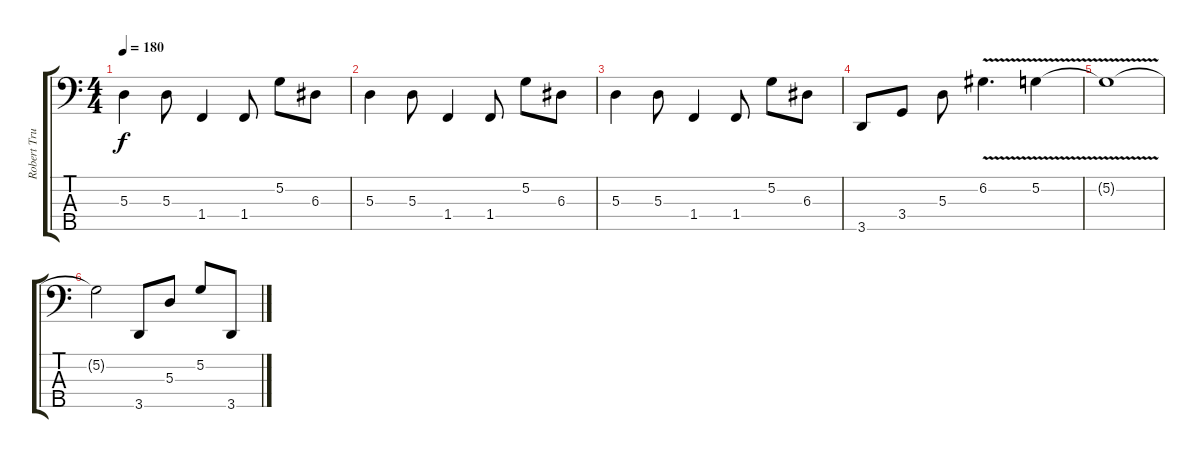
\track ("Robert Trujillo Bass" "Robert Tru") {instrument electricbassfinger}
\staff {score tabs}
\tuning (G2 D2 A1 E1 B0) {hide}
\ts (4 4)
\tempo 180
\clef f4
\ks c
5.3.4{dy f} 5.3.8 1.4.4 1.4.8 5.2.8 6.3.8 |
5.3.4 5.3.8 1.4.4 1.4.8 5.2.8 6.3.8 |
5.3.4 5.3.8 1.4.4 1.4.8 5.2.8 6.3.8 |
3.5.8 3.4.8 5.3.8 6.2{v}.4{d} 5.2{v}.4 |
5.2{t}.1 |
5.2{t}.2 3.5.8 5.3.8 5.2.8 3.5.8
